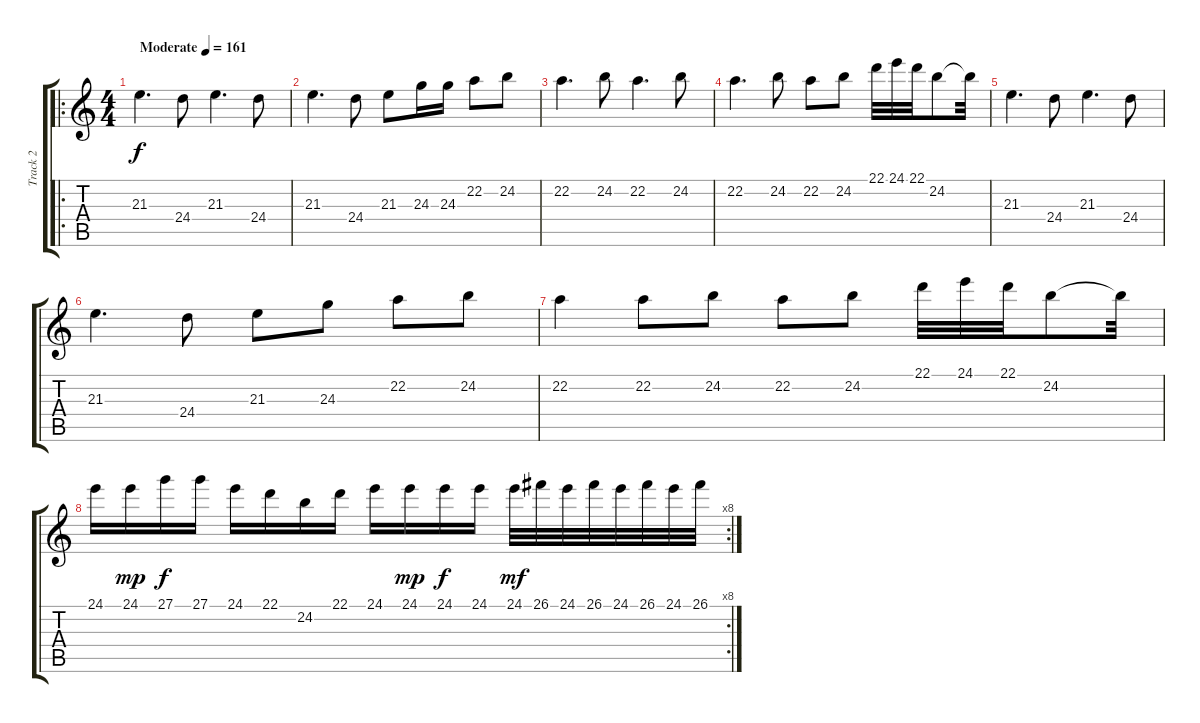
\track ("Track 2" "Track 2") {instrument piccolo}
\staff {score tabs}
\tuning (E4 B3 G3 D3 A2 E2) {hide}
\ro
\ts (4 4)
\tempo (161 "Moderate")
\clef g2
\ks c
21.3.4{d dy f instrument piccolo} 24.4.8 21.3.4{d} 24.4.8 |
21.3.4{d} 24.4.8 21.3.8 24.3.16 24.3.16 22.2.8 24.2.8 |
22.2.4{d} 24.2.8 22.2.4{d} 24.2.8 |
22.2.4{d} 24.2.8 22.2.8 24.2.8 22.1.32 24.1.32 22.1.32 24.2.8 24.2{t}.32 |
21.3.4{d} 24.4.8 21.3.4{d} 24.4.8 |
21.3.4{d} 24.4.8 21.3.8 24.3.8 22.2.8 24.2.8 |
22.2.4 22.2.8 24.2.8 22.2.8 24.2.8 22.1.32 24.1.32 22.1.32 24.2.8 24.2{t}.32 |
\rc 8
24.1.16 24.1.16{dy mp} 27.1.16{dy f} 27.1.16 24.1.16 22.1.16 24.2.16 22.1.16 24.1.16 24.1.16{dy mp} 24.1.16{dy f} 24.1.16 24.1.32{dy mf} 26.1.32 24.1.32 26.1.32 24.1.32 26.1.32 24.1.32 26.1.32
